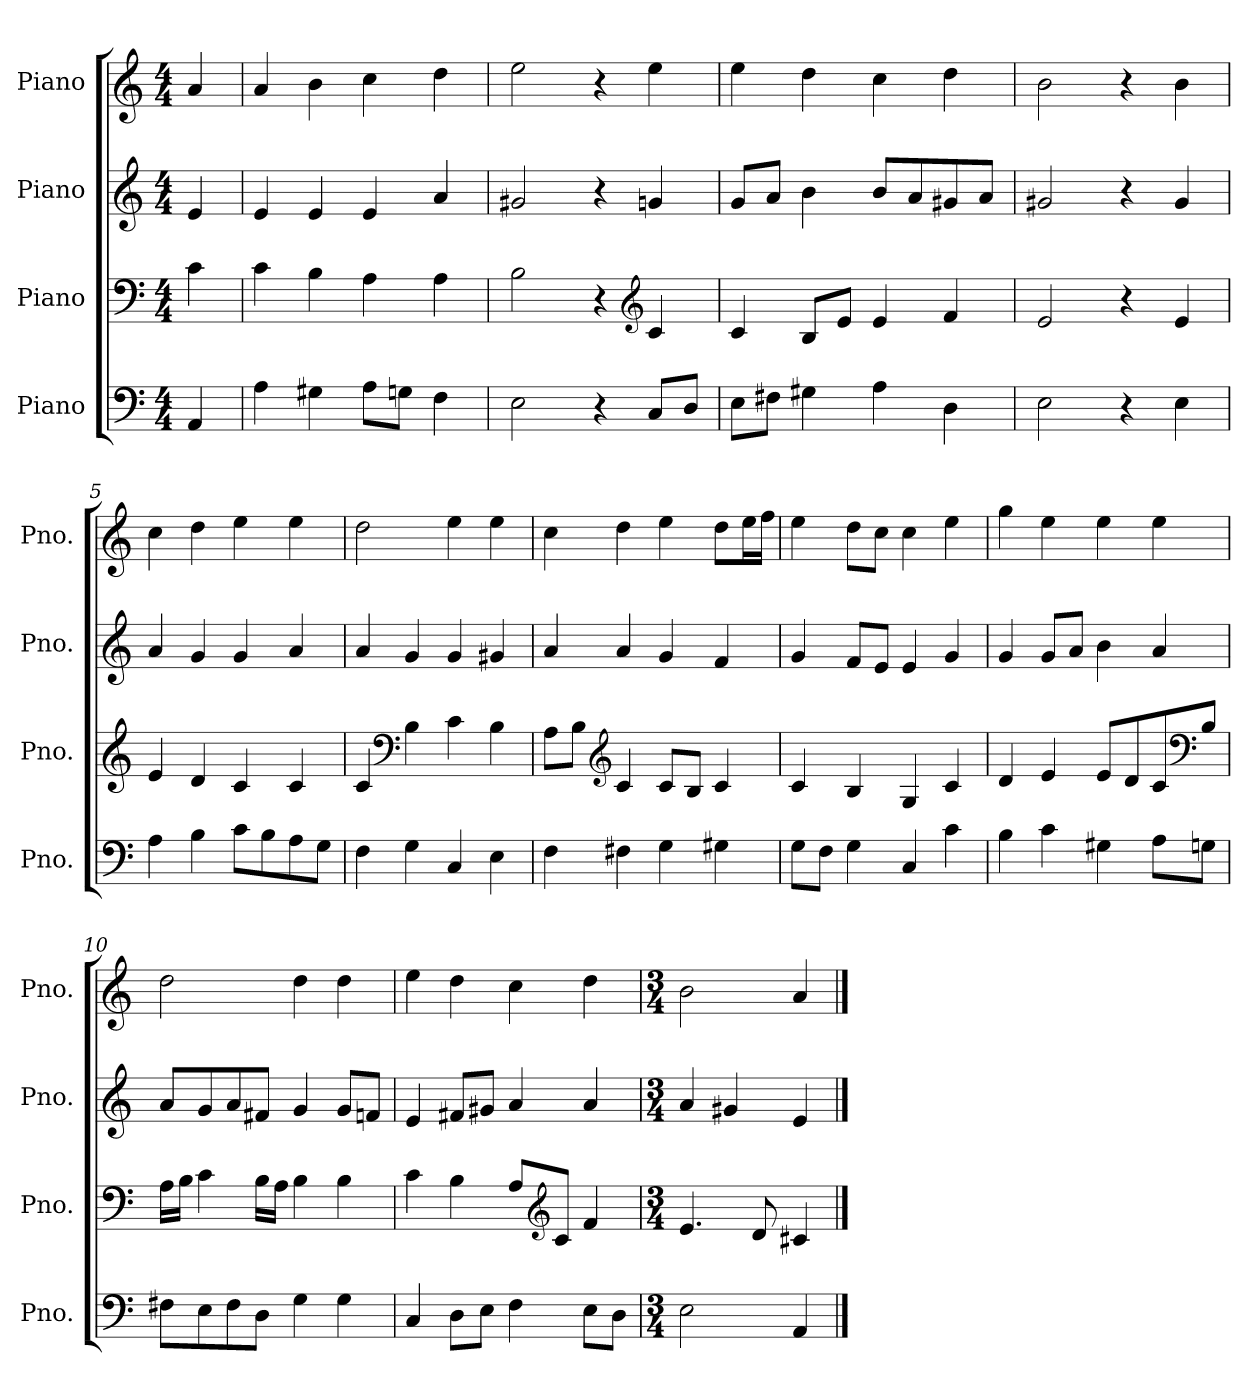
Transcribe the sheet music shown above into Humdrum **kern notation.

**kern	**kern	**kern	**kern
*part4	*part3	*part2	*part1
*staff4	*staff3	*staff2	*staff1
*I"Piano	*I"Piano	*I"Piano	*I"Piano
*I'Pno.	*I'Pno.	*I'Pno.	*I'Pno.
*clefF4	*clefF4	*clefG2	*clefG2
*k[]	*k[]	*k[]	*k[]
*M4/4	*M4/4	*M4/4	*M4/4
*MM96	*MM96	*MM96	*MM96
=	=	=	=
4AA/	4c\	4e/	4a/
=1	=1	=1	=1
4A\	4c\	4e/	4a/
4G#X\	4B\	4e/	4b\
8A\L	4A\	4e/	4cc\
8Gn\J	.	.	.
4F\	4A\	4a/	4dd\
=2	=2	=2	=2
2E\	2B\	2g#X/	2ee\
4r	4r	4r	4r
*	*clefG2	*	*
8C/L	4c/	4gn/	4ee\
8D/J	.	.	.
=3	=3	=3	=3
8E\L	4c/	8g/L	4ee\
8F#X\J	.	8a/J	.
4G#X\	8B/L	4b\	4dd\
.	8e/J	.	.
4A\	4e/	8b/L	4cc\
.	.	8a/	.
4D\	4f/	8g#X/	4dd\
.	.	8a/J	.
=4	=4	=4	=4
2E\	2e/	2g#X/	2b\
4r	4r	4r	4r
4E\	4e/	4g#/	4b\
=5	=5	=5	=5
4A\	4e/	4a/	4cc\
4B\	4d/	4g/	4dd\
8c\L	4c/	4g/	4ee\
8B\	.	.	.
8A\	4c/	4a/	4ee\
8G\J	.	.	.
!!LO:LB:g=z
=6	=6	=6	=6
4F\	4c/	4a/	2dd\
*	*clefF4	*	*
4G\	4B\	4g/	.
4C/	4c\	4g/	4ee\
4E\	4B\	4g#X/	4ee\
=7	=7	=7	=7
4F\	8A\L	4a/	4cc\
.	8B\J	.	.
*	*clefG2	*	*
4F#X\	4c/	4a/	4dd\
4G\	8c/L	4g/	4ee\
.	8B/J	.	.
4G#X\	4c/	4f/	8dd\L
.	.	.	16ee\L
.	.	.	16ff\JJ
=8	=8	=8	=8
8G\L	4c/	4g/	4ee\
8F\J	.	.	.
4G\	4B/	8f/L	8dd\L
.	.	8e/J	8cc\J
4C/	4G/	4e/	4cc\
4c\	4c/	4g/	4ee\
=9	=9	=9	=9
4B\	4d/	4g/	4gg\
4c\	4e/	8g/L	4ee\
.	.	8a/J	.
4G#X\	8e/L	4b\	4ee\
.	8d/	.	.
8A\L	8c/	4a/	4ee\
*	*clefF4	*	*
8Gn\J	8B/J	.	.
!!LO:LB:g=z
=10	=10	=10	=10
8F#X\L	16A\LL	8a/L	2dd\
.	16B\JJ	.	.
8E\	4c\	8g/	.
8F#\	.	8a/	.
8D\J	16B\LL	8f#X/J	.
.	16A\JJ	.	.
4G\	4B\	4g/	4dd\
4G\	4B\	8g/L	4dd\
.	.	8fn/J	.
=11	=11	=11	=11
4C/	4c\	4e/	4ee\
8D\L	4B\	8f#X/L	4dd\
8E\J	.	8g#X/J	.
4F\	8A/L	4a/	4cc\
*	*clefG2	*	*
.	8c/J	.	.
8E\L	4f/	4a/	4dd\
8D\J	.	.	.
=12	=12	=12	=12
*M3/4	*M3/4	*M3/4	*M3/4
2E\	4.e/	4a/	2b\
.	.	4g#X/	.
.	8d/	.	.
4AA/	4c#X/	4e/	4a/
==	==	==	==
*-	*-	*-	*-
